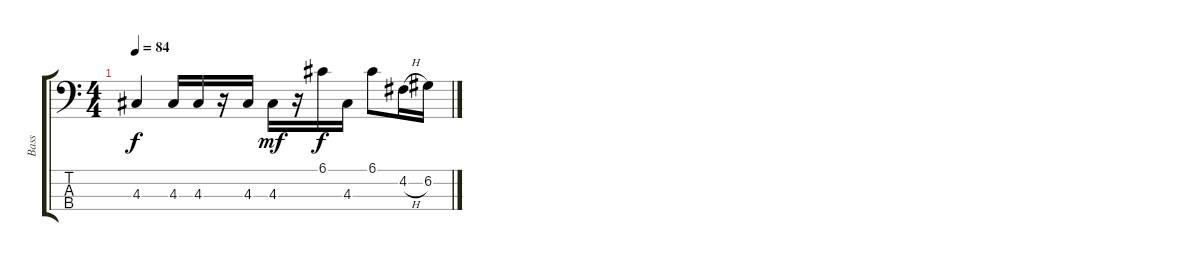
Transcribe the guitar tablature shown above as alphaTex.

\track ("Bass" "Bass") {instrument electricbassfinger}
\staff {score tabs}
\tuning (G2 D2 A1 E1) {hide}
\ts (4 4)
\tempo 84
\clef f4
\ks c
4.3.4{dy f} 4.3.16 4.3.16 r.16 4.3.16 4.3.16{dy mf} r.16 6.1.16{dy f} 4.3.16 6.1.8 4.2{h}.16 6.2.16
